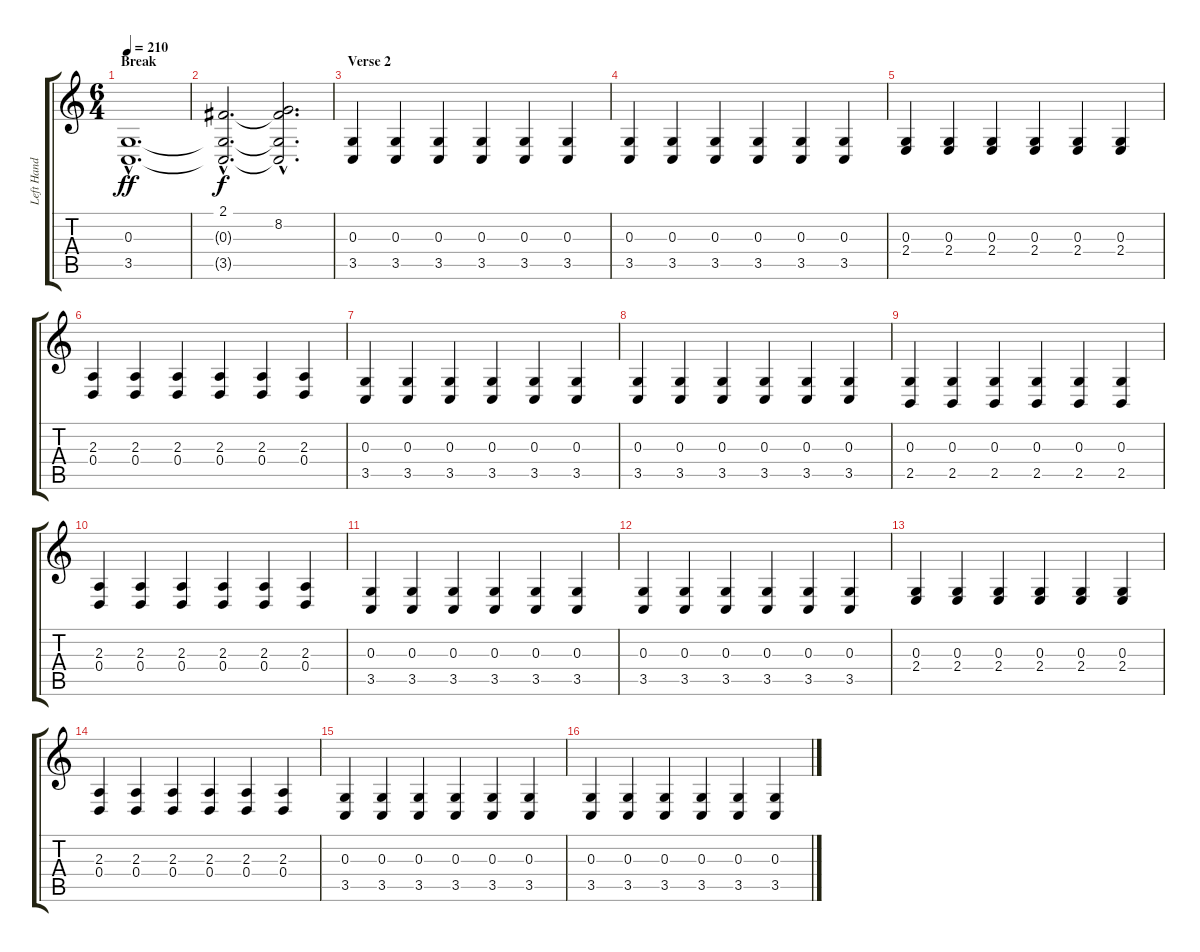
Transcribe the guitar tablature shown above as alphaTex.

\track ("Left Hand" "Left Hand") {instrument acousticgrandpiano}
\staff {score tabs}
\tuning (E4 B3 G3 D3 A2 E2) {hide}
\ts (6 4)
\section ("" "Break")
\tempo 210
\clef g2
\ks c
(0.3{hac} 3.5{hac}).1{d dy ff} |
(2.1{hac} 0.3{hac t} 3.5{hac t}).2{d dy f} (2.1{hac t} 8.2{hac} 0.3{hac t} 3.5{hac t}).2{d} |
\section ("" "Verse 2")
(0.3 3.5).4 (0.3 3.5).4 (0.3 3.5).4 (0.3 3.5).4 (0.3 3.5).4 (0.3 3.5).4 |
(0.3 3.5).4 (0.3 3.5).4 (0.3 3.5).4 (0.3 3.5).4 (0.3 3.5).4 (0.3 3.5).4 |
(0.3 2.4).4 (0.3 2.4).4 (0.3 2.4).4 (0.3 2.4).4 (0.3 2.4).4 (0.3 2.4).4 |
(2.3 0.4).4 (2.3 0.4).4 (2.3 0.4).4 (2.3 0.4).4 (2.3 0.4).4 (2.3 0.4).4 |
(0.3 3.5).4 (0.3 3.5).4 (0.3 3.5).4 (0.3 3.5).4 (0.3 3.5).4 (0.3 3.5).4 |
(0.3 3.5).4 (0.3 3.5).4 (0.3 3.5).4 (0.3 3.5).4 (0.3 3.5).4 (0.3 3.5).4 |
(0.3 2.5).4 (0.3 2.5).4 (0.3 2.5).4 (0.3 2.5).4 (0.3 2.5).4 (0.3 2.5).4 |
(2.3 0.4).4 (2.3 0.4).4 (2.3 0.4).4 (2.3 0.4).4 (2.3 0.4).4 (2.3 0.4).4 |
(0.3 3.5).4 (0.3 3.5).4 (0.3 3.5).4 (0.3 3.5).4 (0.3 3.5).4 (0.3 3.5).4 |
(0.3 3.5).4 (0.3 3.5).4 (0.3 3.5).4 (0.3 3.5).4 (0.3 3.5).4 (0.3 3.5).4 |
(0.3 2.4).4 (0.3 2.4).4 (0.3 2.4).4 (0.3 2.4).4 (0.3 2.4).4 (0.3 2.4).4 |
(2.3 0.4).4 (2.3 0.4).4 (2.3 0.4).4 (2.3 0.4).4 (2.3 0.4).4 (2.3 0.4).4 |
(0.3 3.5).4 (0.3 3.5).4 (0.3 3.5).4 (0.3 3.5).4 (0.3 3.5).4 (0.3 3.5).4 |
(0.3 3.5).4 (0.3 3.5).4 (0.3 3.5).4 (0.3 3.5).4 (0.3 3.5).4 (0.3 3.5).4
